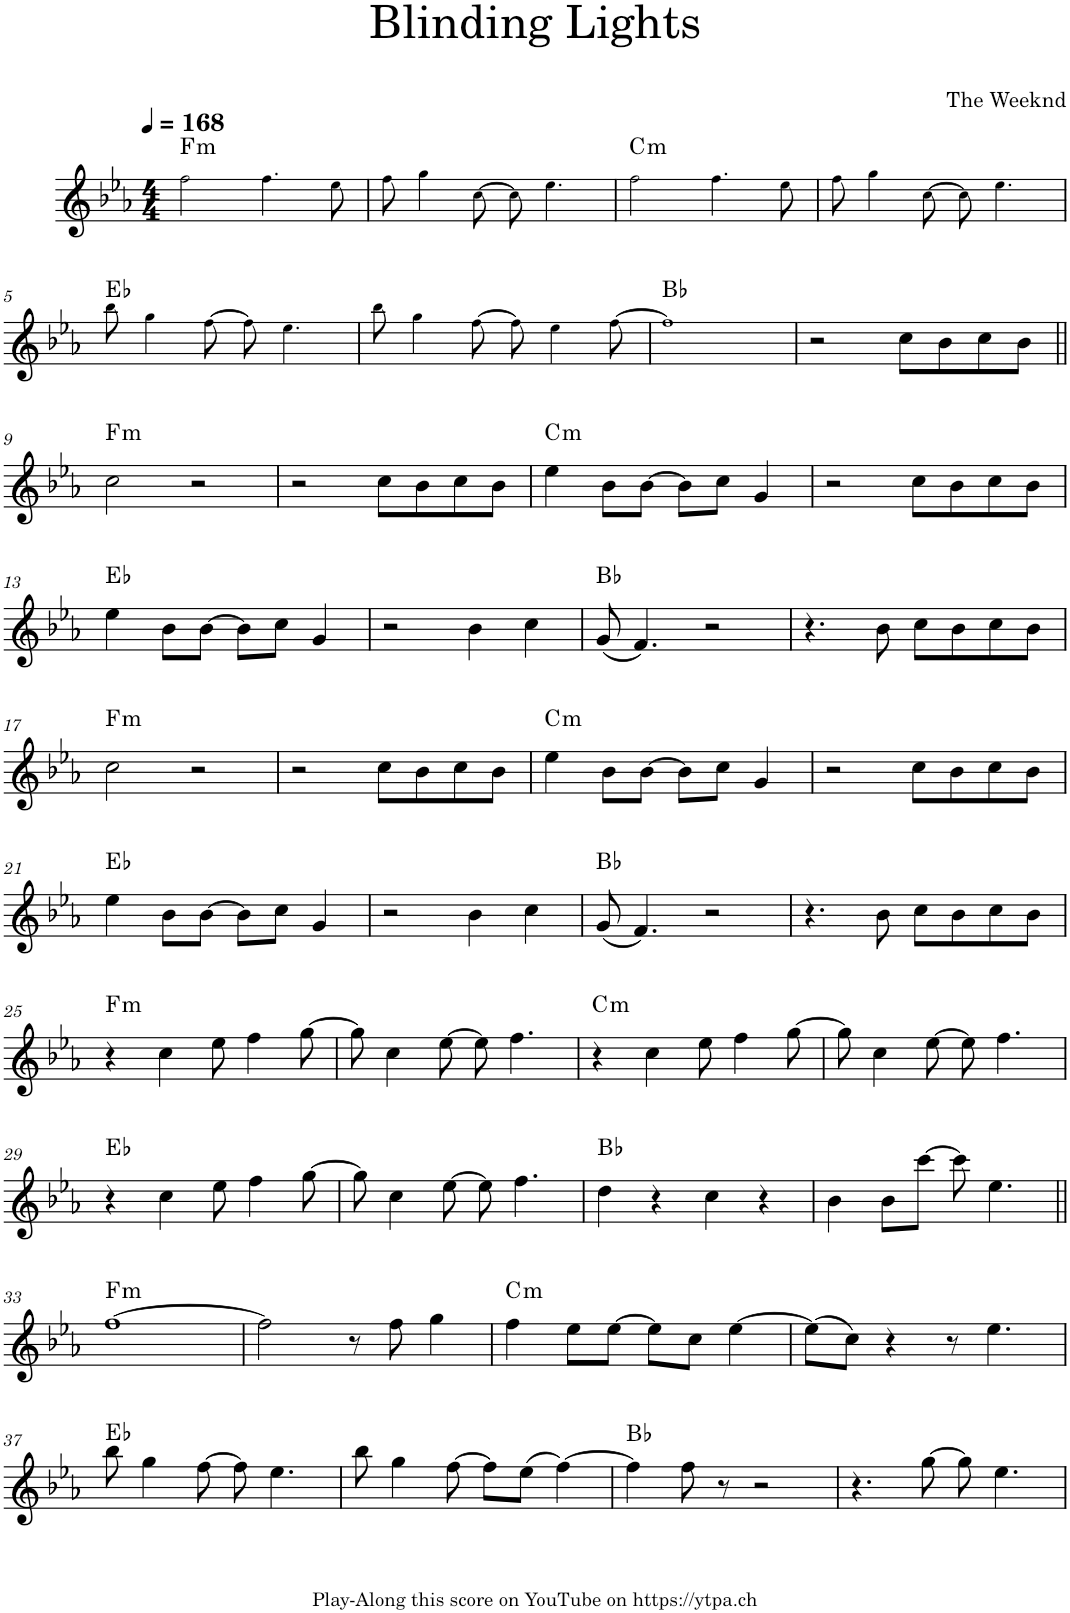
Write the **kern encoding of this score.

**kern	**harte
*part1	*part1
*staff1	*
*I"Piano	*
*I'Pno.	*
*clefG2	*
*k[b-e-a-]	*
*M4/4	*
*MM168	*
=1	=1
!	!LO:H:kt=m
2ff!\	F:min
4.ff!\	.
8ee-!\	.
=2	=2
8ff!\	.
4gg!\	.
[8cc!\	.
8cc!\]	.
4.ee-!\	.
=3	=3
!	!LO:H:kt=m
2ff!\	C:min
4.ff!\	.
8ee-!\	.
=4	=4
8ff!\	.
4gg!\	.
[8cc!\	.
8cc!\]	.
4.ee-!\	.
!!LO:LB:g=z
=5	=5
8bb-!\	Eb:maj
4gg!\	.
[8ff!\	.
8ff!\]	.
4.ee-!\	.
=6	=6
8bb-!\	.
4gg!\	.
[8ff!\	.
8ff!\]	.
4ee-!\	.
[8ff!\	.
=7	=7
1ff!]	Bb:maj
=8	=8
2r	.
8cc\L	.
8b-\	.
8cc\	.
8b-\J	.
!!LO:LB:g=z
=9||	=9||
!	!LO:H:kt=m
2cc\	F:min
2r	.
=10	=10
2r	.
8cc\L	.
8b-\	.
8cc\	.
8b-\J	.
=11	=11
!	!LO:H:kt=m
4ee-\	C:min
8b-\L	.
[8b-\J	.
8b-\L]	.
8cc\J	.
4g/	.
=12	=12
2r	.
8cc\L	.
8b-\	.
8cc\	.
8b-\J	.
!!LO:LB:g=z
=13	=13
4ee-\	Eb:maj
8b-\L	.
[8b-\J	.
8b-\L]	.
8cc\J	.
4g/	.
=14	=14
2r	.
4b-\	.
4cc\	.
=15	=15
(8g/	Bb:maj
4.f/)	.
2r	.
=16	=16
4.r	.
8b-\	.
8cc\L	.
8b-\	.
8cc\	.
8b-\J	.
!!LO:LB:g=z
=17	=17
!	!LO:H:kt=m
2cc\	F:min
2r	.
=18	=18
2r	.
8cc\L	.
8b-\	.
8cc\	.
8b-\J	.
=19	=19
!	!LO:H:kt=m
4ee-\	C:min
8b-\L	.
[8b-\J	.
8b-\L]	.
8cc\J	.
4g/	.
=20	=20
2r	.
8cc\L	.
8b-\	.
8cc\	.
8b-\J	.
!!LO:LB:g=z
=21	=21
4ee-\	Eb:maj
8b-\L	.
[8b-\J	.
8b-\L]	.
8cc\J	.
4g/	.
=22	=22
2r	.
4b-\	.
4cc\	.
=23	=23
(8g/	Bb:maj
4.f/)	.
2r	.
=24	=24
4.r	.
8b-\	.
8cc\L	.
8b-\	.
8cc\	.
8b-\J	.
!!LO:LB:g=z
=25	=25
!	!LO:H:kt=m
4r	F:min
4cc\	.
8ee-\	.
4ff\	.
[8gg\	.
=26	=26
8gg\]	.
4cc\	.
[8ee-\	.
8ee-\]	.
4.ff\	.
=27	=27
!	!LO:H:kt=m
4r	C:min
4cc\	.
8ee-\	.
4ff\	.
[8gg\	.
=28	=28
8gg\]	.
4cc\	.
[8ee-\	.
8ee-\]	.
4.ff\	.
!!LO:LB:g=z
=29	=29
4r	Eb:maj
4cc\	.
8ee-\	.
4ff\	.
[8gg\	.
=30	=30
8gg\]	.
4cc\	.
[8ee-\	.
8ee-\]	.
4.ff\	.
=31	=31
4dd\	Bb:maj
4r	.
4cc\	.
4r	.
=32	=32
4b-\	.
8b-\L	.
[8ccc\J	.
8ccc\]	.
4.ee-\	.
!!LO:LB:g=z
=33||	=33||
!	!LO:H:kt=m
[1ff	F:min
=34	=34
2ff\]	.
8r	.
8ff\	.
4gg\	.
=35	=35
!	!LO:H:kt=m
4ff\	C:min
8ee-\L	.
[8ee-\J	.
8ee-\L]	.
8cc\J	.
[4ee-\	.
=36	=36
(8ee-\L]	.
8cc\J)	.
4r	.
8r	.
4.ee-\	.
!!LO:LB:g=z
=37	=37
8bb-\	Eb:maj
4gg\	.
[8ff\	.
8ff\]	.
4.ee-\	.
=38	=38
8bb-\	.
4gg\	.
[8ff\	.
8ff\L]	.
(8ee-\J	.
[4ff\)	.
=39	=39
4ff\]	Bb:maj
8ff\	.
8r	.
2r	.
=40	=40
4.r	.
[8gg\	.
8gg\]	.
4.ee-\	.
=	=
*-	*-
